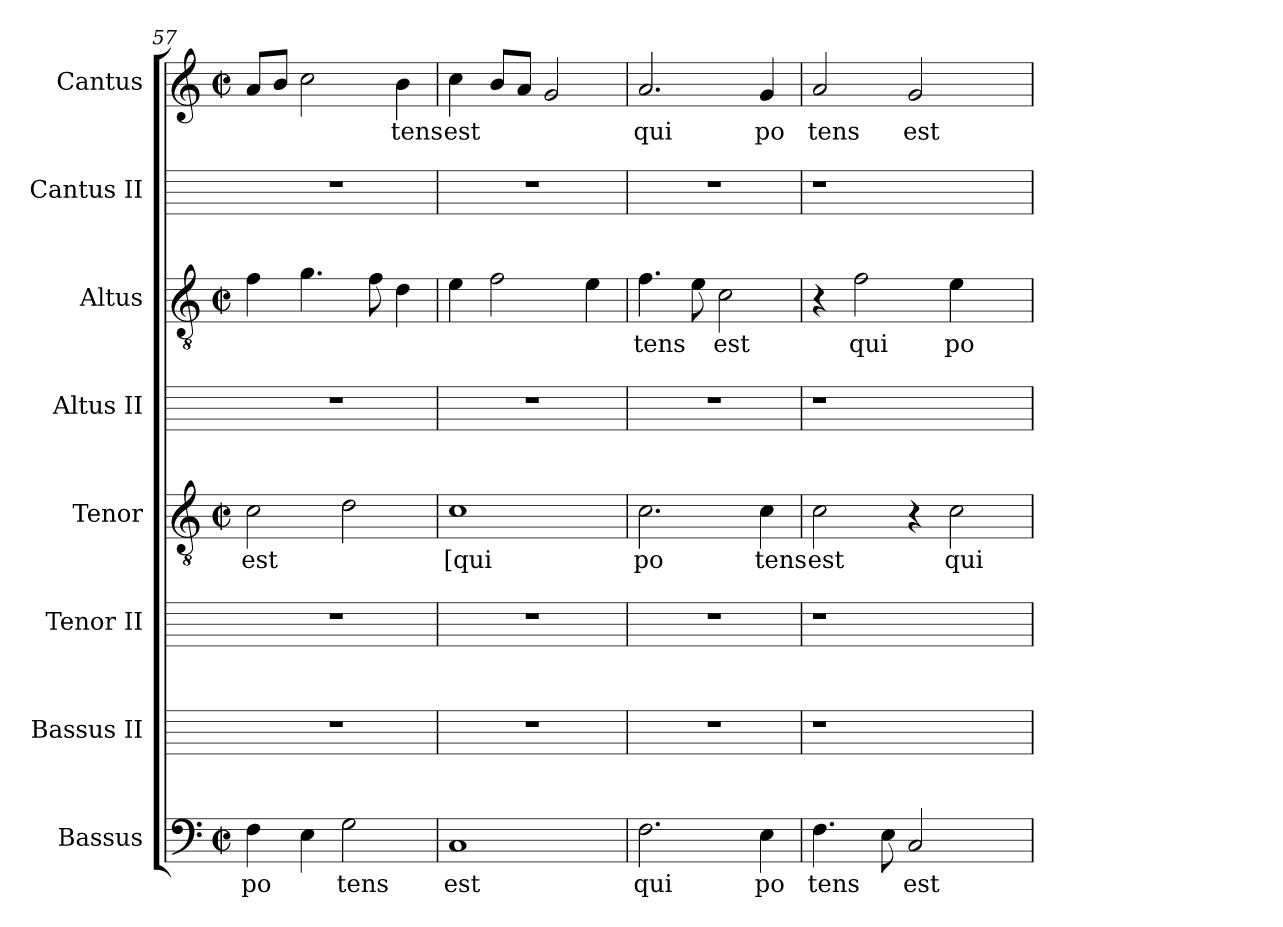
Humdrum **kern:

**kern	**text	**kern	**kern	**kern	**text	**kern	**kern	**text	**kern	**kern	**text
*part8	*part8	*part7	*part6	*part5	*part5	*part4	*part3	*part3	*part2	*part1	*part1
*staff8	*staff8	*staff7	*staff6	*staff5	*staff5	*staff4	*staff3	*staff3	*staff2	*staff1	*staff1
*I"Bassus	*	*I"Bassus II	*I"Tenor II	*I"Tenor	*	*I"Altus II	*I"Altus	*	*I"Cantus II	*I"Cantus	*
*I'Bassus	*	*I'Bassus II	*	*I'Tenor	*	*I'Altus II	*I'Altus	*	*I'Cantus II	*I'Cantus	*
*clefF4	*	*	*	*clefGv2	*	*	*clefGv2	*	*	*clefG2	*
*M2/2	*	*	*	*M2/2	*	*	*M2/2	*	*	*M2/2	*
*met(c|)	*	*	*	*met(c|)	*	*	*met(c|)	*	*	*met(c|)	*
=57	=57	=57	=57	=57	=57	=57	=57	=57	=57	=57	=57
!	!LO:LY:b:cj	!	!	!	!LO:LY:b	!	!	!	!	!	!
4F\	po	1r	1r	2c\	est	1r	4f\	.	1r	8a/L	.
.	.	.	.	.	.	.	.	.	.	8b/J	.
4E\	.	.	.	.	.	.	4.g\	.	.	2cc\	.
!	!LO:LY:b:cj	!	!	!	!	!	!	!	!	!	!
2G\	tens	.	.	2d\	.	.	.	.	.	.	.
.	.	.	.	.	.	.	8f\	.	.	.	.
!	!	!	!	!	!	!	!	!	!	!	!LO:LY:b:cj
.	.	.	.	.	.	.	4d\	.	.	4b\	tens
=58	=58	=58	=58	=58	=58	=58	=58	=58	=58	=58	=58
!	!LO:LY:b:cj	!	!	!	!LO:LY:b:cj	!	!	!	!	!	!LO:LY:b
1C	est	1r	1r	1c	[qui	1r	4e\	.	1r	4cc\	est
.	.	.	.	.	.	.	2f\	.	.	8b/L	.
.	.	.	.	.	.	.	.	.	.	8a/J	.
.	.	.	.	.	.	.	.	.	.	2g/	.
.	.	.	.	.	.	.	4e\	.	.	.	.
=59	=59	=59	=59	=59	=59	=59	=59	=59	=59	=59	=59
!	!LO:LY:b:cj	!	!	!	!LO:LY:b:cj	!	!	!LO:LY:b	!	!	!LO:LY:b:cj
2.F\	qui	1r	1r	2.c\	po	1r	4.f\	tens	1r	2.a/	qui
.	.	.	.	.	.	.	8e\	.	.	.	.
!	!	!	!	!	!	!	!	!LO:LY:b:cj	!	!	!
.	.	.	.	.	.	.	2c\	est	.	.	.
!	!LO:LY:b:cj	!	!	!	!LO:LY:b:cj	!	!	!	!	!	!LO:LY:b:cj
4E\	po	.	.	4c\	tens	.	.	.	.	4g/	po
=60	=60	=60	=60	=60	=60	=60	=60	=60	=60	=60	=60
!	!LO:LY:b	!	!	!	!LO:LY:b:cj	!	!	!	!	!	!LO:LY:b:cj
4.F\	tens	1r	1r	2c\	est	1r	4r	.	1r	2a/	tens
!	!	!	!	!	!	!	!	!LO:LY:b:cj	!	!	!
.	.	.	.	.	.	.	2f\	qui	.	.	.
8E\	.	.	.	.	.	.	.	.	.	.	.
!	!LO:LY:b:cj	!	!	!	!	!	!	!	!	!	!LO:LY:b:cj
2C/	est	.	.	4r	.	.	.	.	.	2g/	est
!	!	!	!	!	!LO:LY:b:cj	!	!	!LO:LY:b:cj	!	!	!
.	.	.	.	2c\	qui	.	4e\	po	.	.	.
4ryy	.	4ryy	4ryy	.	.	4ryy	4ryy	.	4ryy	4ryy	.
=	=	=	=	=	=	=	=	=	=	=	=
*-	*-	*-	*-	*-	*-	*-	*-	*-	*-	*-	*-
